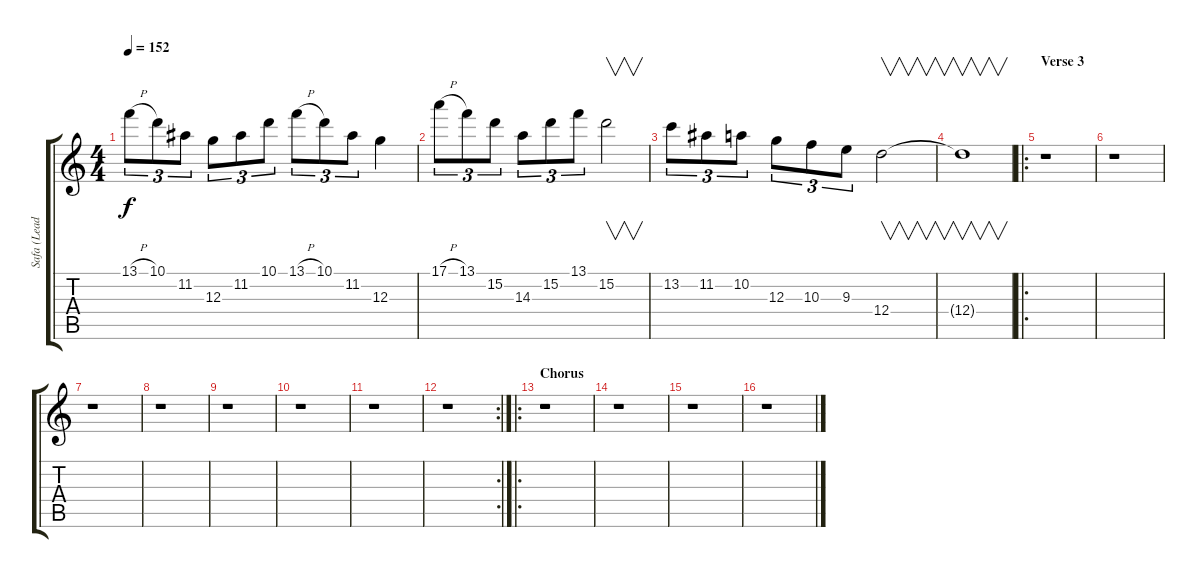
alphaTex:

\track ("Safa (Lead)" "Safa (Lead") {instrument distortionguitar}
\staff {score tabs}
\tuning (E4 B3 G3 D3 A2 E2) {hide}
\ts (4 4)
\tempo 152
\clef g2
\ks c
13.1{h}.8{tu (3 2) dy f} 10.1.8{tu (3 2)} 11.2.8{tu (3 2)} 12.3.8{tu (3 2)} 11.2.8{tu (3 2)} 10.1.8{tu (3 2)} 13.1{h}.8{tu (3 2)} 10.1.8{tu (3 2)} 11.2.8{tu (3 2)} 12.3.4 |
17.1{h}.8{tu (3 2)} 13.1.8{tu (3 2)} 15.2.8{tu (3 2)} 14.3.8{tu (3 2)} 15.2.8{tu (3 2)} 13.1.8{tu (3 2)} 15.2.2{v} |
13.2.8{tu (3 2)} 11.2.8{tu (3 2)} 10.2.8{tu (3 2)} 12.3.8{tu (3 2)} 10.3.8{tu (3 2)} 9.3.8{tu (3 2)} 12.4.2{v} |
12.4{t}.1{v} |
\ro
\section ("" "Verse 3")
r.1 |
r.1 |
r.1 |
r.1 |
r.1 |
r.1 |
r.1 |
\rc 2
r.1 |
\ro
\section ("" "Chorus")
r.1 |
r.1 |
r.1 |
r.1
